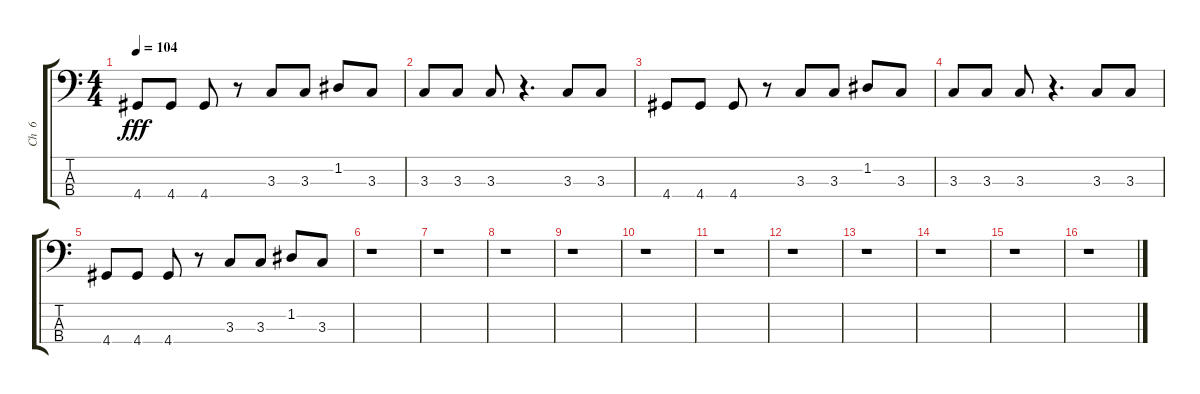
\track ("Ch  6   " "Ch  6   ") {instrument electricbasspick}
\staff {score tabs}
\tuning (G2 D2 A1 E1) {hide}
\ts (4 4)
\tempo 104
\clef f4
\ks c
4.4.8{dy fff} 4.4.8 4.4.8 r.8 3.3.8 3.3.8 1.2.8 3.3.8 |
3.3.8 3.3.8 3.3.8 r.4{d} 3.3.8 3.3.8 |
4.4.8 4.4.8 4.4.8 r.8 3.3.8 3.3.8 1.2.8 3.3.8 |
3.3.8 3.3.8 3.3.8 r.4{d} 3.3.8 3.3.8 |
4.4.8 4.4.8 4.4.8 r.8 3.3.8 3.3.8 1.2.8 3.3.8 |
r.1 |
r.1 |
r.1 |
r.1 |
r.1 |
r.1 |
r.1 |
r.1 |
r.1 |
r.1 |
r.1
